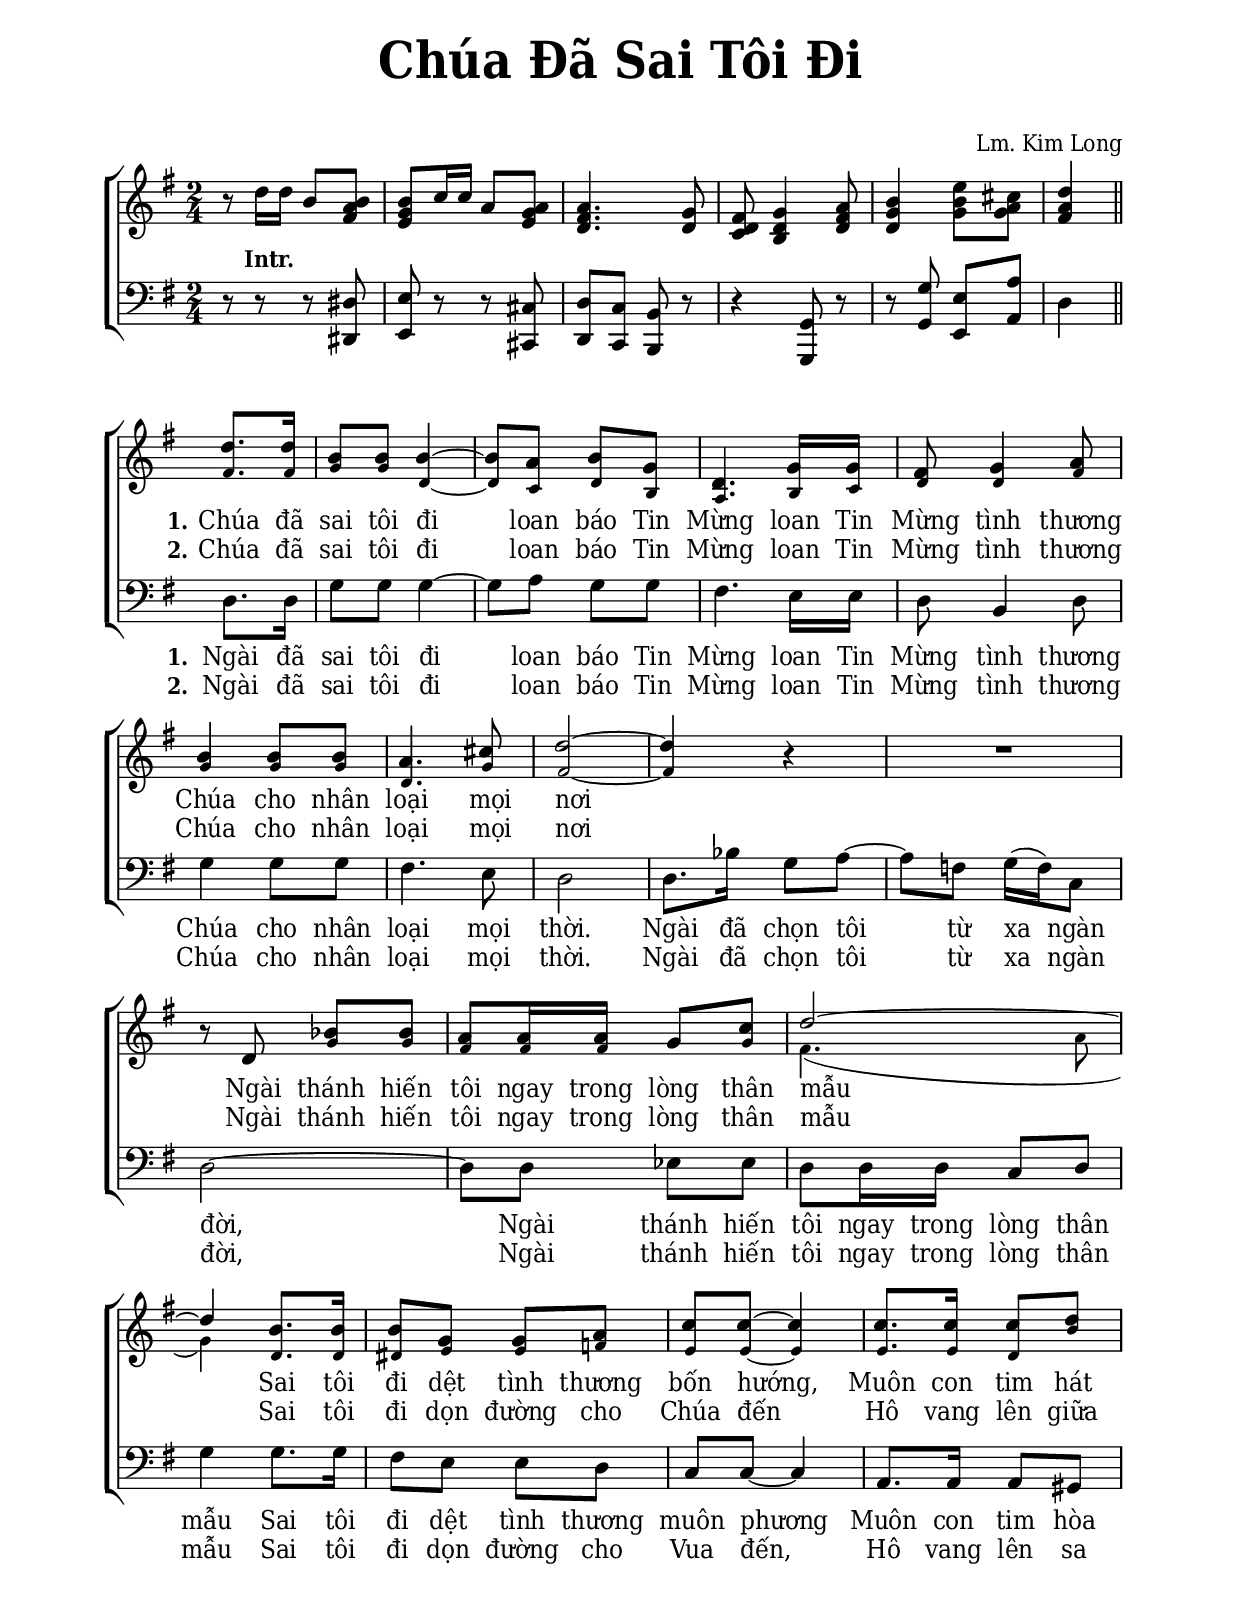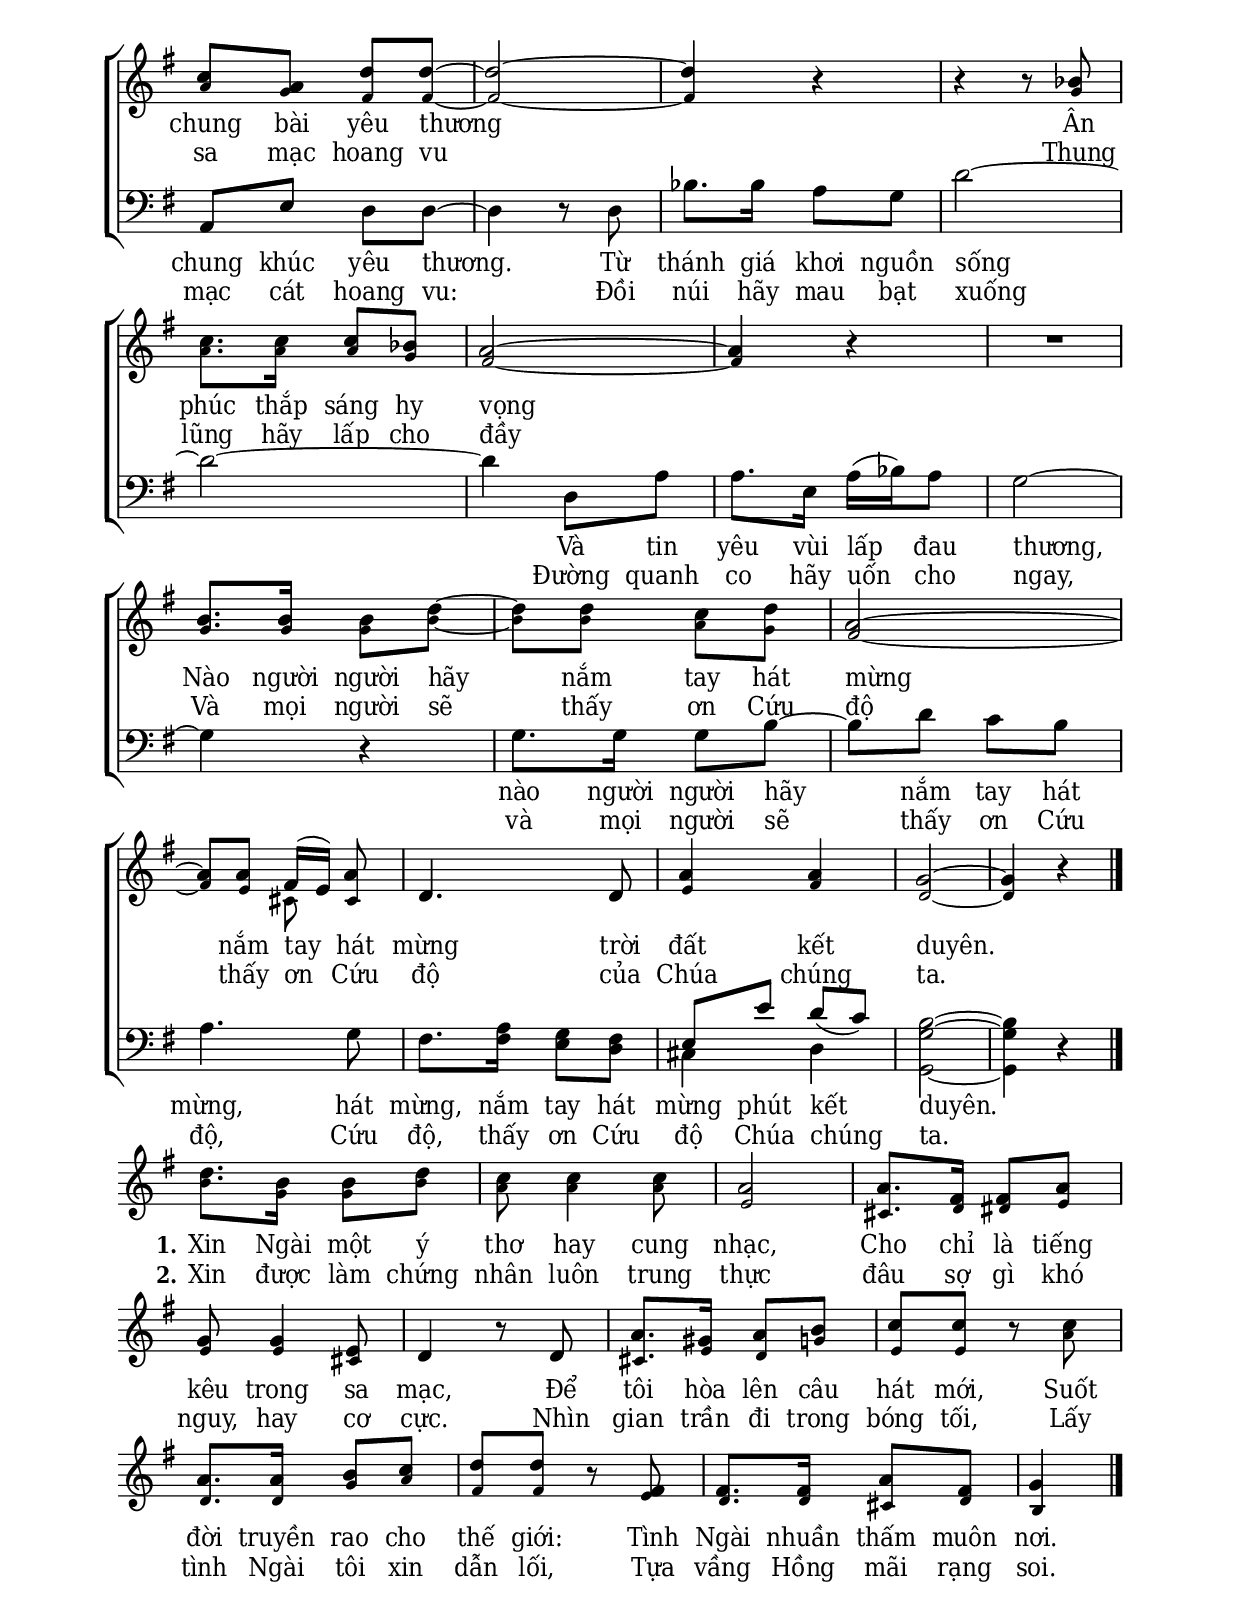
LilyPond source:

% Cài đặt chung\
\version "2.22.1"
\include "english.ly"

\header {
  title = \markup { \fontsize #3 "Chúa Đã Sai Tôi Đi" }
  composer = " "
  arranger = "Lm. Kim Long"
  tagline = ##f
}

nhacIntroSop = \relative c'' {
  r8
  \tweak extra-offset #'(2 . -2)
  _\markup { \bold "Intr." }
  d16 d b8 <b a fs> |
  <b g e> c16 c a8 <a g e> |
  <a fs d>4. <g d>8 |
  <fs d c> <g d b>4 <a fs d>8 |
  <b g d>4 <e b g>8 <cs a g> |
  <d a fs>4 \bar "||"
}

nhacIntroBas = \relative c {
  r8 r r <ds ds,> |
  <e e,> r r <cs cs,> |
  <d d,> <c c,> <b b,> r |
  r4 <g g,>8 r |
  r <g' g,> <e e,> <a a,> |
  d,4
}

% Nhạc phiên khúc
nhacPhienKhucSopMot = \relative c'' {
  \partial 4 d8. d16 |
  b8 b b4 ~ |
  b8 a b g |
  d4. g16 g |
  fs8 g4 a8 |
  b4 b8 b |
  a4. cs8 |
  d2 ~ |
  d4 r |
  R2
  r8 d, bf' bf |
  a a16 a g8 c |
  d2 ~ |
  d4 b8. b16 |
  b8 g g a |
  c c ~ c4 |
  c8. c16 c8 d |
  c a d d ~ |
  d2 ~ |
  d4 r |
  r r8 bf |
  c8. c16 c8 bf |
  a2 ~ |
  a4 r |
  R2
  b8. b16 b8 d ~ |
  d d c d |
  a2 ~ |
  a8 a fs16 (e) a8 |
  d,4. d8 |
  a'4 a |
  g2 ~ |
  g4 r \bar "|." \break
  
  d'8. b16 b8 d |
  c c4 c8 |
  a2 |
  a8. fs16 fs8 a |
  g g4 e8 |
  d4 r8 d |
  a'8. gs16 a8 b |
  c c r c |
  a8. a16 b8 c |
  d d r fs, |
  fs8. fs16 a8 fs |
  g4
  \bar "|."
}

nhacPhienKhucAltoMot = \relative c' {
  fs8. fs16 |
  g8 g d4 ~ |
  d8 c d b |
  a4. b16 c |
  d8 d4 fs8 |
  g4 g8 g |
  d4. g8 |
  fs2 ~ |
  fs4 r |
  R2
  r8 d g g |
  fs fs16 fs g8 g |
  fs4. (a8 |
  g4) d8. d16 |
  ds8 e e f! |
  e8 e ~ e4 |
  e8. e16 d8 b' |
  a g fs fs ~ |
  fs2 ~ |
  fs4 r |
  r r8 g a8. a16 a8 g |
  fs2 ~ |
  fs4 r |
  R2
  g8. g16 g8 b ~ |
  b b a g |
  fs2 ~ |
  fs8 e cs cs |
  d4. d8 |
  e4 fs |
  d2 ~ |
  d4 r | \break
  
  b'8. g16 g8 b |
  a a4 a8 |
  e2 |
  cs8. d16 ds8 e |
  e e4 cs8 |
  d4 r8 d |
  cs8. e16 d8 g! |
  e e r a |
  d,8. d16 g8 a |
  fs fs r e |
  d8. d16 cs8 d |
  b4
}

nhacPhienKhucBasMot = \relative c {
  \partial 4 d8. d16 |
  g8 g g4 ~ |
  g8 a g g |
  fs4. e16 e |
  d8  b4 d8 |
  g4 g8 g |
  fs4. e8 |
  d2 |
  d8. bf'16 g8 a ~ |
  a f! g16 (f) c8 |
  d2 ~ |
  d8 d ef ef |
  d d16 d c8 d |
  g4 g8. g16 |
  fs8 e e d |
  c c ~ c4 |
  a8. a16 a8 gs |
  a e' d d ~ |
  d4 r8 d |
  bf'8. bf16 a8 g |
  d'2 ~ |
  d2 ~ |
  d4 d,8 a' |
  a8. e16 a (bf) a8 |
  g2 ~ |
  g4 r |
  g8. g16 g8 b ~ |
  b d c b |
  a4. g8 |
  fs8. <a fs>16 <g e>8 <fs d> |
  <<
    { \voiceOne e e' d _(c) }
    \new Voice { \voiceTwo cs,4 d }
  >>
  \oneVoice
  <b' g g,>2 ~ |
  <b g g,>4 r
}

nhacPhienKhucSopHai = \relative c'' {
  d8. b16 b8 d |
  c c4 b8 |
  a2 |
  a8. fs16 fs8 a |
  g g4 e8 |
  d4 r8 d |
  a'8. gs16 a8 b |
  c c r c |
  a8. a16 b8 c |
  d d r fs, |
  fs8. fs16 a8 fs |
  g4
  \once \override Score.RehearsalMark.font-size = #0.1
  \mark \markup { \musicglyph #"scripts.segno" }
  \bar "|."
}

nhacPhienKhucBasHai = \relative c'' {
  b8. g16 g8 b |
  a a4 g8 |
  fs2 |
  cs8. d16 ds8 e |
  e e4 cs8 |
  d4 r8 d |
  cs8. e16 d8 g! |
  e e r a |
  d,8. d16 g8 a |
  fs fs r e |
  d8. d16 cs8 d |
  b4
}

% Lời phiên khúc
loiPhienKhucSopMot = \lyrics {
  \set stanza = "1."
  Chúa đã sai tôi đi loan báo Tin Mừng
  loan Tin Mừng tình thương Chúa cho nhân loại mọi nơi
  Ngài thánh hiến tôi ngay trong lòng thân mẫu
  Sai tôi đi dệt tình thương bốn hướng,
  Muôn con tim hát chung bài yêu thương
  Ân phúc thắp sáng hy vọng
  Nào người người hãy nắm tay hát mừng
  nắm tay hát mừng trời đất kết duyên.
  
  \set stanza = "1."
  Xin Ngài một ý thơ hay cung nhạc,
  Cho chỉ là tiếng kêu trong sa mạc,
  Để tôi hòa lên câu hát mới,
  Suốt đời truyền rao cho thế giới:
  Tình Ngài nhuần thấm muôn nơi.
}

loiPhienKhucSopHai = \lyrics {
  \set stanza = "2."
  Chúa đã sai tôi đi loan báo Tin Mừng
  loan Tin Mừng tình thương Chúa cho nhân loại mọi nơi
  Ngài thánh hiến tôi ngay trong lòng thân mẫu
  Sai tôi đi dọn đường cho Chúa đến
  Hô vang lên giữa sa mạc hoang vu
  Thung lũng hãy lấp cho đầy
  Và mọi người sẽ thấy ơn Cứu độ
  thấy ơn Cứu độ của Chúa chúng ta.
  
  \set stanza = "2."
  Xin được làm chứng nhân
  luôn trung thực đâu sợ gì khó nguy,
  hay cơ cực.
  Nhìn gian trần đi trong bóng tối,
  Lấy tình Ngài tôi xin dẫn lối,
  Tựa vầng Hồng mãi rạng soi.
}

loiPhienKhucBasMot = \lyrics {
  \set stanza = "1."
  Ngài đã sai tôi đi loan báo Tin Mừng
  loan Tin Mừng tình thương Chúa cho nhân loại mọi thời.
  Ngài đã chọn tôi từ xa ngàn đời,
  Ngài thánh hiến tôi ngay trong lòng thân mẫu
  Sai tôi đi dệt tình thương muôn phương
  Muôn con tim hòa chung khúc yêu thương.
  Từ thánh giá khơi nguồn sống
  Và tin yêu vùi lấp đau thương,
  nào người người hãy nắm tay hát mừng,
  hát mừng, nắm tay hát mừng phút kết duyên.
}

loiPhienKhucBasHai = \lyrics {
  \set stanza = "2."
  Ngài đã sai tôi đi loan báo Tin Mừng
  loan Tin Mừng tình thương Chúa cho nhân loại mọi thời.
  Ngài đã chọn tôi từ xa ngàn đời,
  Ngài thánh hiến tôi ngay trong lòng thân mẫu
  Sai tôi đi dọn đường cho Vua đến,
  Hô vang lên sa mạc cát hoang vu:
  Đồi núi hãy mau bạt xuống
  Đường quanh co hãy uốn cho ngay,
  và mọi người sẽ thấy ơn Cứu độ,
  Cứu độ, thấy ơn Cứu độ Chúa chúng ta.
}

% Dàn trang
\paper {
  #(set-paper-size "a4")
  top-margin = 15\mm
  bottom-margin = 20\mm
  left-margin = 20\mm
  right-margin = 20\mm
  indent = #0
  #(define fonts
	 (make-pango-font-tree "Deja Vu Serif Condensed"
	 		       "Deja Vu Serif Condensed"
			       "Deja Vu Serif Condensed"
			       (/ 20 20)))
  print-page-number = ##f
  system-system-spacing = #'((basic-distance . 13)
                             (minimum-distance . 13)
                             (padding . 2))
  score-system-spacing = #'((basic-distance . 13)
                             (minimum-distance . 13)
                             (padding . 2))
  page-count = 2
}

TongNhip = {
  \key g \major \time 2/4
  \set Timing.beamExceptions = #'()
  \set Timing.baseMoment = #(ly:make-moment 1/4)
}

% Đổi kích thước nốt cho bè phụ
notBePhu =
#(define-music-function (font-size music) (number? ly:music?)
   (for-some-music
     (lambda (m)
       (if (music-is-of-type? m 'rhythmic-event)
           (begin
             (set! (ly:music-property m 'tweaks)
                   (cons `(font-size . ,font-size)
                         (ly:music-property m 'tweaks)))
             #t)
           #f))
     music)
   music)

\score {
  \new ChoirStaff <<
    \new Staff<<
     \new Voice = "beSop" {
       \clef treble \TongNhip \nhacIntroSop
     }
     >>
    \new Staff <<
      \new Voice = "beBass" {
        \clef bass \TongNhip \nhacIntroBas
      }
    >>
  >>
  \layout {
    %\override Score.BarNumber.break-visibility = ##(#f #f #f)
    ragged-last = ##f
  }
}

\score {
  \new ChoirStaff <<
    \new Staff = diepKhuc \with {
        \consists "Merge_rests_engraver"
        printPartCombineTexts = ##f
      }
      <<
     \new Voice = "beSop" { \TongNhip \partCombine 
          \nhacPhienKhucSopMot
          \notBePhu -2 { \nhacPhienKhucAltoMot } }
        \new NullVoice = nhacThamChieuPhienKhucSopMot \nhacPhienKhucSopMot
        \new Lyrics \lyricsto nhacThamChieuPhienKhucSopMot \loiPhienKhucSopMot
        \new Lyrics \lyricsto nhacThamChieuPhienKhucSopMot \loiPhienKhucSopHai
      >>
    \new Staff <<
      \new Voice = "beBass" {
        \clef bass \TongNhip \nhacPhienKhucBasMot
      }
      \new Lyrics \lyricsto beBass \loiPhienKhucBasMot
      \new Lyrics \lyricsto beBass \loiPhienKhucBasHai
    >>
  >>
  \layout {
    \override Staff.TimeSignature.transparent = ##t
    \override Lyrics.LyricSpace.minimum-distance = #1.5
    \override Score.BarNumber.break-visibility = ##(#f #f #f)
    \override Staff.VerticalAxisGroup.staff-staff-spacing =
        #'((basic-distance . 8)
	   (minimum-distance . 8)
	   (padding . 1))
    \context {
      \Staff \RemoveEmptyStaves
      \override VerticalAxisGroup.remove-first = ##t
    }
  }
}
